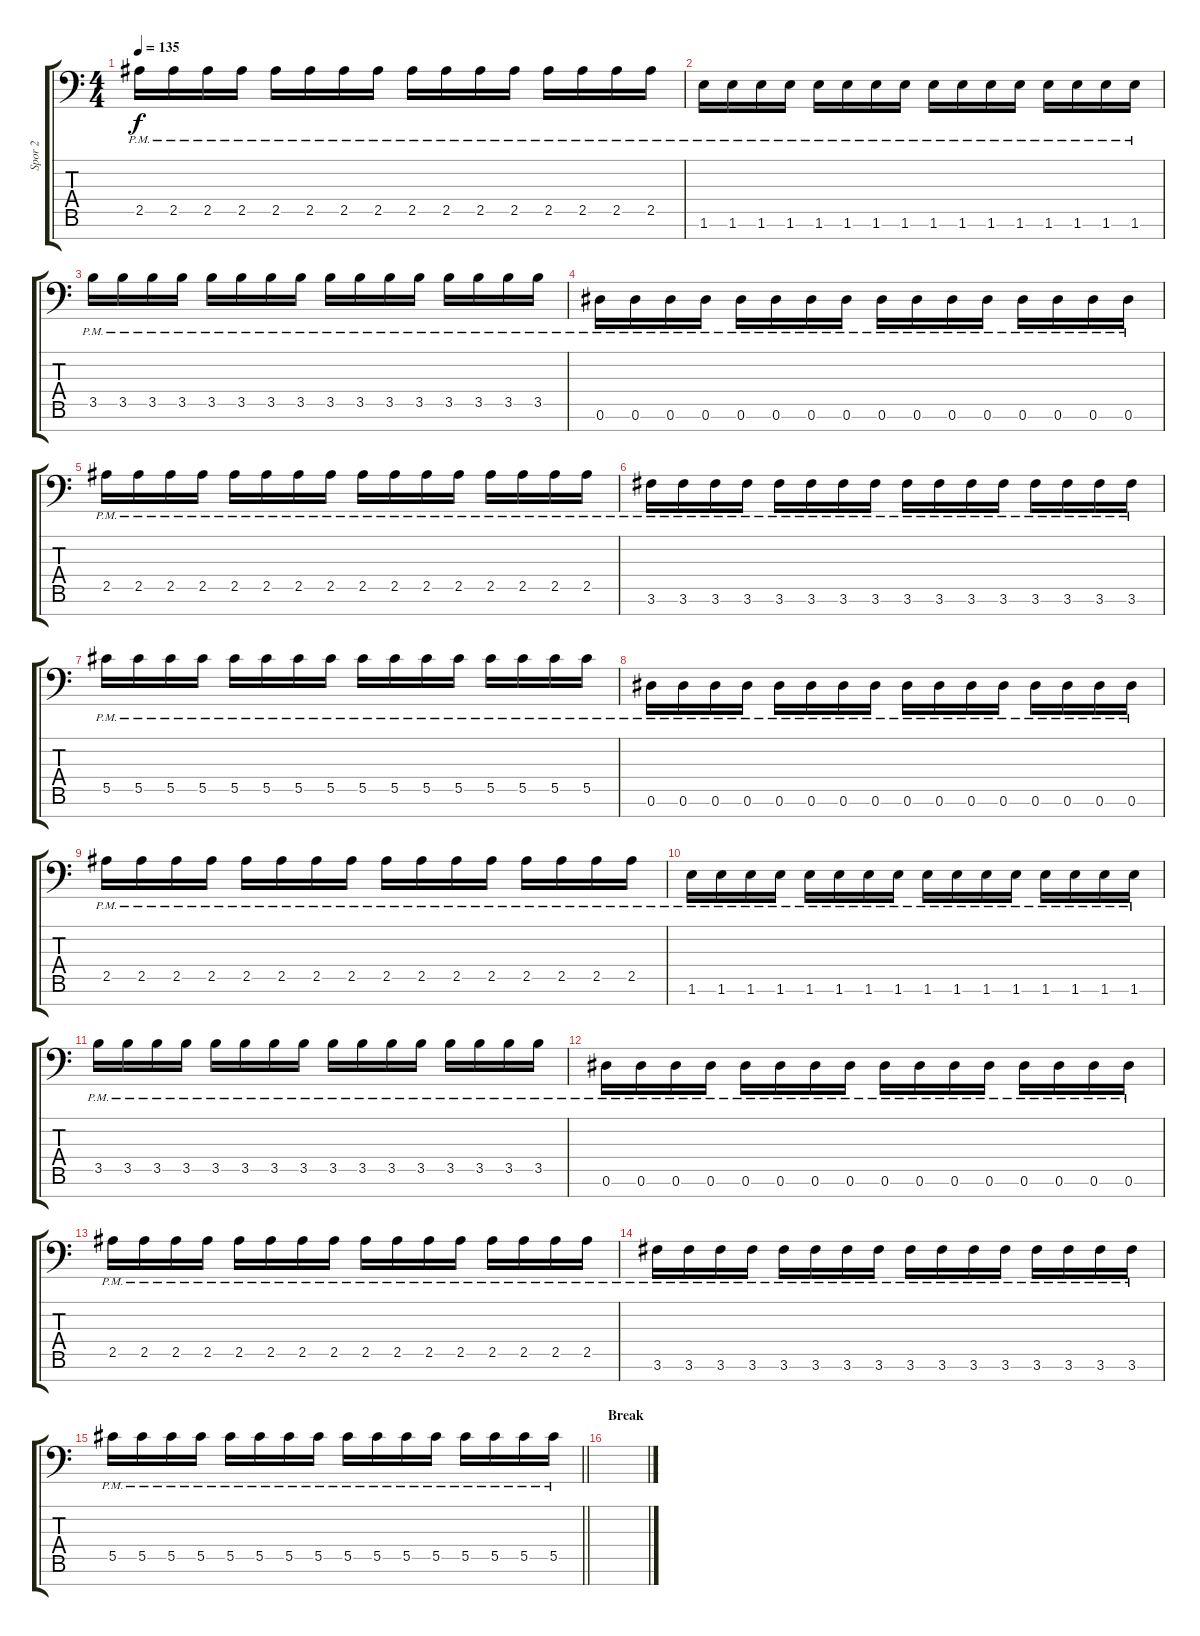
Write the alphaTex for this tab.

\track ("Spor 2" "Spor 2") {instrument distortionguitar}
\staff {score tabs}
\tuning (Eb4 Bb3 Gb3 Db3 Ab2 Eb2 Bb1) {hide}
\ts (4 4)
\tempo 135
\clef f4
\ks c
2.5{pm}.16{dy f} 2.5{pm}.16 2.5{pm}.16 2.5{pm}.16 2.5{pm}.16 2.5{pm}.16 2.5{pm}.16 2.5{pm}.16 2.5{pm}.16 2.5{pm}.16 2.5{pm}.16 2.5{pm}.16 2.5{pm}.16 2.5{pm}.16 2.5{pm}.16 2.5{pm}.16 |
1.6{pm}.16 1.6{pm}.16 1.6{pm}.16 1.6{pm}.16 1.6{pm}.16 1.6{pm}.16 1.6{pm}.16 1.6{pm}.16 1.6{pm}.16 1.6{pm}.16 1.6{pm}.16 1.6{pm}.16 1.6{pm}.16 1.6{pm}.16 1.6{pm}.16 1.6{pm}.16 |
3.5{pm}.16 3.5{pm}.16 3.5{pm}.16 3.5{pm}.16 3.5{pm}.16 3.5{pm}.16 3.5{pm}.16 3.5{pm}.16 3.5{pm}.16 3.5{pm}.16 3.5{pm}.16 3.5{pm}.16 3.5{pm}.16 3.5{pm}.16 3.5{pm}.16 3.5{pm}.16 |
0.6{pm}.16 0.6{pm}.16 0.6{pm}.16 0.6{pm}.16 0.6{pm}.16 0.6{pm}.16 0.6{pm}.16 0.6{pm}.16 0.6{pm}.16 0.6{pm}.16 0.6{pm}.16 0.6{pm}.16 0.6{pm}.16 0.6{pm}.16 0.6{pm}.16 0.6{pm}.16 |
2.5{pm}.16 2.5{pm}.16 2.5{pm}.16 2.5{pm}.16 2.5{pm}.16 2.5{pm}.16 2.5{pm}.16 2.5{pm}.16 2.5{pm}.16 2.5{pm}.16 2.5{pm}.16 2.5{pm}.16 2.5{pm}.16 2.5{pm}.16 2.5{pm}.16 2.5{pm}.16 |
3.6{pm}.16 3.6{pm}.16 3.6{pm}.16 3.6{pm}.16 3.6{pm}.16 3.6{pm}.16 3.6{pm}.16 3.6{pm}.16 3.6{pm}.16 3.6{pm}.16 3.6{pm}.16 3.6{pm}.16 3.6{pm}.16 3.6{pm}.16 3.6{pm}.16 3.6{pm}.16 |
5.5{pm}.16 5.5{pm}.16 5.5{pm}.16 5.5{pm}.16 5.5{pm}.16 5.5{pm}.16 5.5{pm}.16 5.5{pm}.16 5.5{pm}.16 5.5{pm}.16 5.5{pm}.16 5.5{pm}.16 5.5{pm}.16 5.5{pm}.16 5.5{pm}.16 5.5{pm}.16 |
0.6{pm}.16 0.6{pm}.16 0.6{pm}.16 0.6{pm}.16 0.6{pm}.16 0.6{pm}.16 0.6{pm}.16 0.6{pm}.16 0.6{pm}.16 0.6{pm}.16 0.6{pm}.16 0.6{pm}.16 0.6{pm}.16 0.6{pm}.16 0.6{pm}.16 0.6{pm}.16 |
2.5{pm}.16 2.5{pm}.16 2.5{pm}.16 2.5{pm}.16 2.5{pm}.16 2.5{pm}.16 2.5{pm}.16 2.5{pm}.16 2.5{pm}.16 2.5{pm}.16 2.5{pm}.16 2.5{pm}.16 2.5{pm}.16 2.5{pm}.16 2.5{pm}.16 2.5{pm}.16 |
1.6{pm}.16 1.6{pm}.16 1.6{pm}.16 1.6{pm}.16 1.6{pm}.16 1.6{pm}.16 1.6{pm}.16 1.6{pm}.16 1.6{pm}.16 1.6{pm}.16 1.6{pm}.16 1.6{pm}.16 1.6{pm}.16 1.6{pm}.16 1.6{pm}.16 1.6{pm}.16 |
3.5{pm}.16 3.5{pm}.16 3.5{pm}.16 3.5{pm}.16 3.5{pm}.16 3.5{pm}.16 3.5{pm}.16 3.5{pm}.16 3.5{pm}.16 3.5{pm}.16 3.5{pm}.16 3.5{pm}.16 3.5{pm}.16 3.5{pm}.16 3.5{pm}.16 3.5{pm}.16 |
0.6{pm}.16 0.6{pm}.16 0.6{pm}.16 0.6{pm}.16 0.6{pm}.16 0.6{pm}.16 0.6{pm}.16 0.6{pm}.16 0.6{pm}.16 0.6{pm}.16 0.6{pm}.16 0.6{pm}.16 0.6{pm}.16 0.6{pm}.16 0.6{pm}.16 0.6{pm}.16 |
2.5{pm}.16 2.5{pm}.16 2.5{pm}.16 2.5{pm}.16 2.5{pm}.16 2.5{pm}.16 2.5{pm}.16 2.5{pm}.16 2.5{pm}.16 2.5{pm}.16 2.5{pm}.16 2.5{pm}.16 2.5{pm}.16 2.5{pm}.16 2.5{pm}.16 2.5{pm}.16 |
3.6{pm}.16 3.6{pm}.16 3.6{pm}.16 3.6{pm}.16 3.6{pm}.16 3.6{pm}.16 3.6{pm}.16 3.6{pm}.16 3.6{pm}.16 3.6{pm}.16 3.6{pm}.16 3.6{pm}.16 3.6{pm}.16 3.6{pm}.16 3.6{pm}.16 3.6{pm}.16 |
\barLineRight lightlight
5.5{pm}.16 5.5{pm}.16 5.5{pm}.16 5.5{pm}.16 5.5{pm}.16 5.5{pm}.16 5.5{pm}.16 5.5{pm}.16 5.5{pm}.16 5.5{pm}.16 5.5{pm}.16 5.5{pm}.16 5.5{pm}.16 5.5{pm}.16 5.5{pm}.16 5.5{pm}.16 |
\section ("" "Break")
